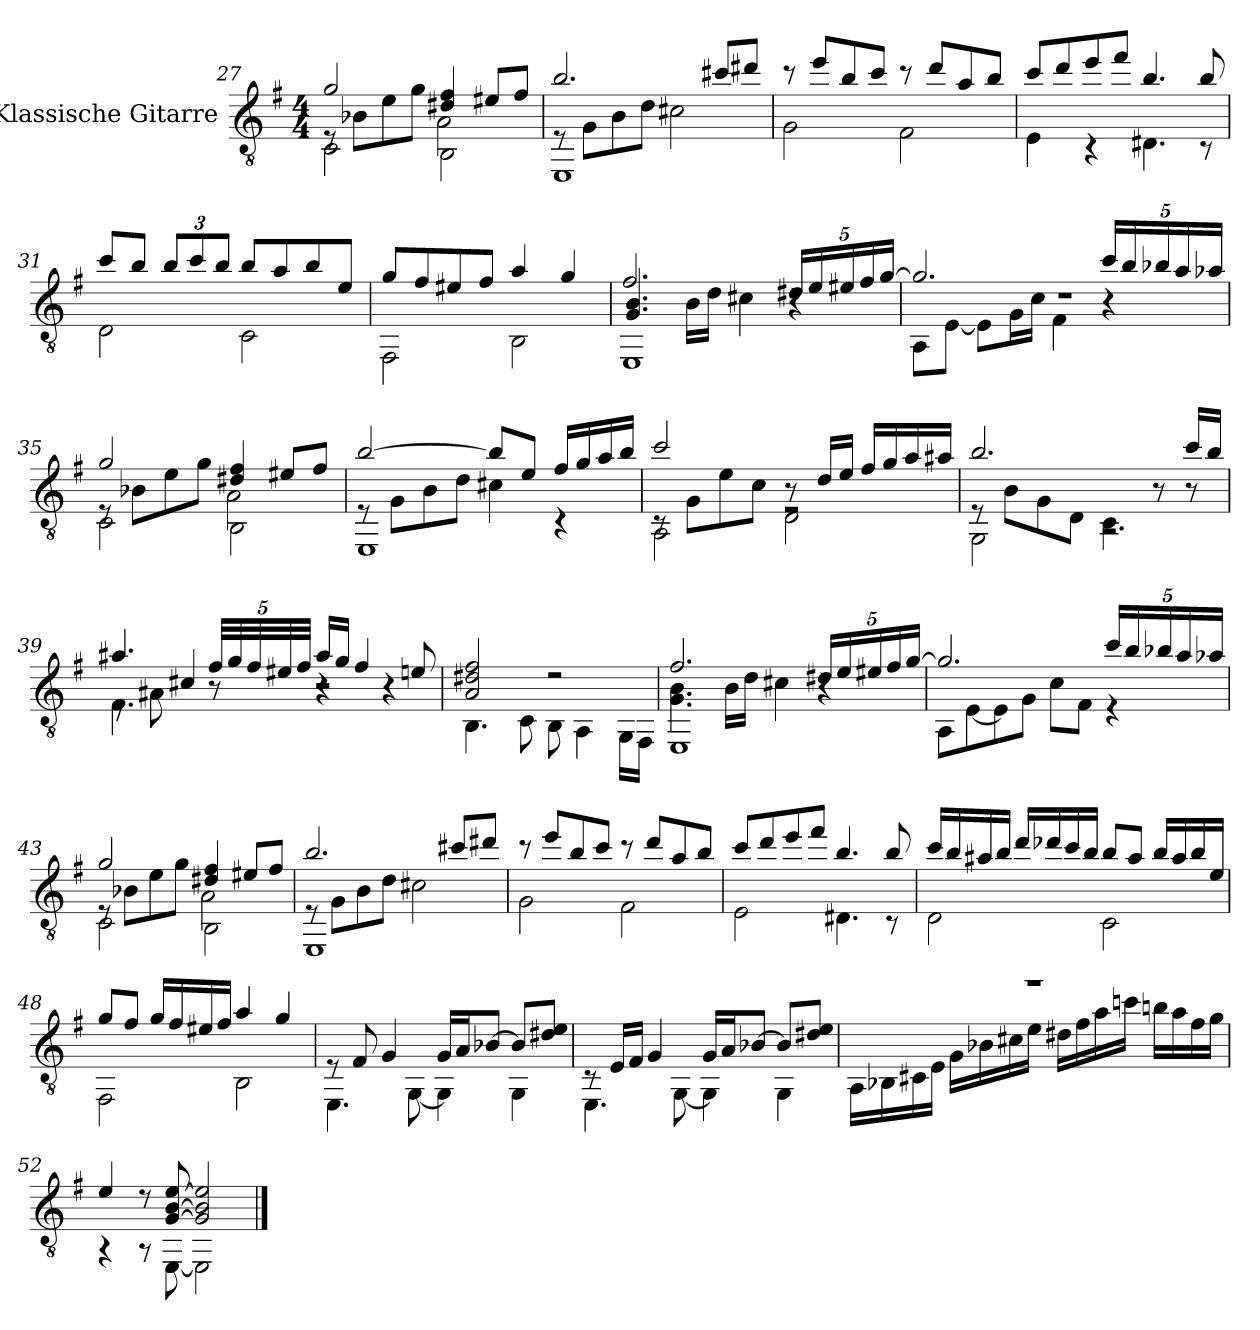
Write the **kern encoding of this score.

**kern
*part1
*staff1
*I"Klassische Gitarre
*I'Git.
*clefGv2
*k[f#]
*M4/4
=27
*^
*	*^
2g/	2C\	8rE
.	.	8B-X\L
.	.	8e\
.	.	8g\J
4d#X/ 4f#/	2BB\	2A\
8e#X/L	.	.
8f#/J	.	.
!!LO:LB:g=z	!!	!!
=28	=28	=28
2.b/	1EE	8rE
.	.	8G\L
.	.	8B\
.	.	8d\J
.	.	2c#X\
8cc#X/L	.	.
8dd#X/J	.	.
*	*v	*v
=29	=29
8r	2G\
8ee/L	.
8b/	.
8cc/J	.
8r	2F#\
8dd/L	.
8a/	.
8b/J	.
=30	=30
8cc/L	4E\
8dd/	.
8ee/	4r
8ff#/J	.
4.b/	4.D#X\
8b/	8r
=31	=31
8cc/L	2D\
8b/J	.
*Xbrackettup	*
12b/L	.
12cc/	.
12b/J	.
8b/L	2C\
8a/	.
8b/	.
8e/J	.
!!LO:LB:g=z	!!
=32	=32
8g/L	2FF#\
8f#/	.
8e#X/	.
8f#/J	.
4a/	2BB\
4g/	.
=33	=33
*	*^
2.f#/	1EE	4.G/ 4.B/
.	.	16B\LL
.	.	16d\JJ
.	.	4c#X\
20d#X/LL	.	4r
20e/	.	.
20e#X/	.	.
20f#/	.	.
[20g/JJ	.	.
=34	=34	=34
2.g/]	8AA\L	1r
.	[8E\J	.
.	8E\L]	.
.	16G\L	.
.	16c\JJ	.
.	4F#\	.
20cc/LL	4r	.
20b/	.	.
20b-X/	.	.
20a/	.	.
20a-X/JJ	.	.
=35	=35	=35
2g/	2C\	8rE
.	.	8B-X\L
.	.	8e\
.	.	8g\J
4d#X/ 4f#/	2BB\	2A\
8e#X/L	.	.
8f#/J	.	.
!!LO:LB:g=z	!!	!!
=36	=36	=36
[2b/	1EE	8rE
.	.	8G\L
.	.	8B\
.	.	8d\J
8b/L]	.	4c#X\
8e/J	.	.
16f#/LL	.	4rC
16g/	.	.
16a/	.	.
16b/JJ	.	.
=37	=37	=37
2cc/	2AA\	8rC
.	.	8G\L
.	.	8e\
.	.	8c\J
8r	2D\	2rE
16d/LL	.	.
16e/JJ	.	.
16f#/LL	.	.
16g/	.	.
16a/	.	.
16a#X/JJ	.	.
=38	=38	=38
2.b/	2GG\	8rE
.	.	8B\L
.	.	8G\
.	.	8D\J
.	4.C\	2rAA
8r	.	.
16cc/LL	8r	.
16b/JJ	.	.
!!LO:PB:g=z	!!	!!
=39	=39	=39
4.a#X/	4.F#\	8rE
.	.	8A#X\
.	.	4c#X/
40f#/LLL	8r	.
40g/	.	.
40f#/	.	.
40e#X/	.	.
40f#/JJJ	.	.
16a#/LL	4r	2r
16g/JJ	.	.
4f#/	.	.
.	4r	.
8en/	.	.
*	*v	*v
=40	=40
2A/ 2d#X/ 2f#/	4.BB\
.	8C\
2r	8BB\
.	4AA\
.	16GG\LL
.	16FF#\JJ
=41	=41
*	*^
2.f#/	1EE	4.G\ 4.B\
.	.	16B\LL
.	.	16d\JJ
.	.	4c#X\
20d#X/LL	.	4r
20e/	.	.
20e#X/	.	.
20f#/	.	.
[20g/JJ	.	.
*	*v	*v
!!LO:LB:g=z
=42	=42
2.g/]	8AA\L
.	[8E\
.	8E\]
.	8G\J
.	8c\L
.	8F#\J
20cc/LL	4r
20b/	.
20b-X/	.
20a/	.
20a-X/JJ	.
=43	=43
*	*^
2g/	2C\	8rE
.	.	8B-X\L
.	.	8e\
.	.	8g\J
4d#X/ 4f#/	2BB\	2A\
8e#X/L	.	.
8f#/J	.	.
=44	=44	=44
2.b/	1EE	8rE
.	.	8G\L
.	.	8B\
.	.	8d\J
.	.	2c#X\
8cc#X/L	.	.
8dd#X/J	.	.
*	*v	*v
=45	=45
8r	2G\
8ee/L	.
8b/	.
8cc/J	.
8r	2F#\
8dd/L	.
8a/	.
8b/J	.
!!LO:LB:g=z	!!
=46	=46
8cc/L	2E\
8dd/	.
8ee/	.
8ff#/J	.
4.b/	4.D#X\
8b/	8r
=47	=47
16cc/LL	2D\
16b/	.
16a#X/	.
16b/JJ	.
16dd/LL	.
16dd-X/	.
16cc/	.
16b/JJ	.
8b/L	2C\
8a#/J	.
16b/LL	.
16a#/	.
16b/	.
16e/JJ	.
=48	=48
8g/L	2FF#\
8f#/J	.
16g/LL	.
16f#/	.
16e#X/	.
16f#/JJ	.
4a/	2BB\
4g/	.
!!LO:LB:g=z	!!
=49	=49
*MM112	*
8rE	4.EE\
8F#/	.
4G/	.
.	[8GG\
16G/LL	4GG\]
16A/J	.
[8B-X/J	.
8B-/L]	4GG\
8d#X/ 8e/J	.
=50	=50
8rC	4.EE\
16E/LL	.
16F#/JJ	.
4G/	.
.	[8GG\
16G/LL	4GG\]
16A/J	.
[8B-X/J	.
8B-/L]	4GG\
8d#X/ 8e/J	.
!!LO:LB:g=z	!!
=51	=51
1r	16AA\LL
.	16BB-X\
.	16C#X\
.	16E\JJ
.	16G\LL
.	16B-X\
.	16c#X\
.	16e\JJ
.	16d#X\LL
.	16f#\
.	16a\
.	16ccn\JJ
.	16bn\LL
.	16a\
.	16f#\
.	16g\JJ
=52	=52
4e/	4r
8r	8r
[8G/ [8B/ [8e/	[8EE\
2G/] 2B/] 2e/]	2EE\]
*v	*v
==
*-
